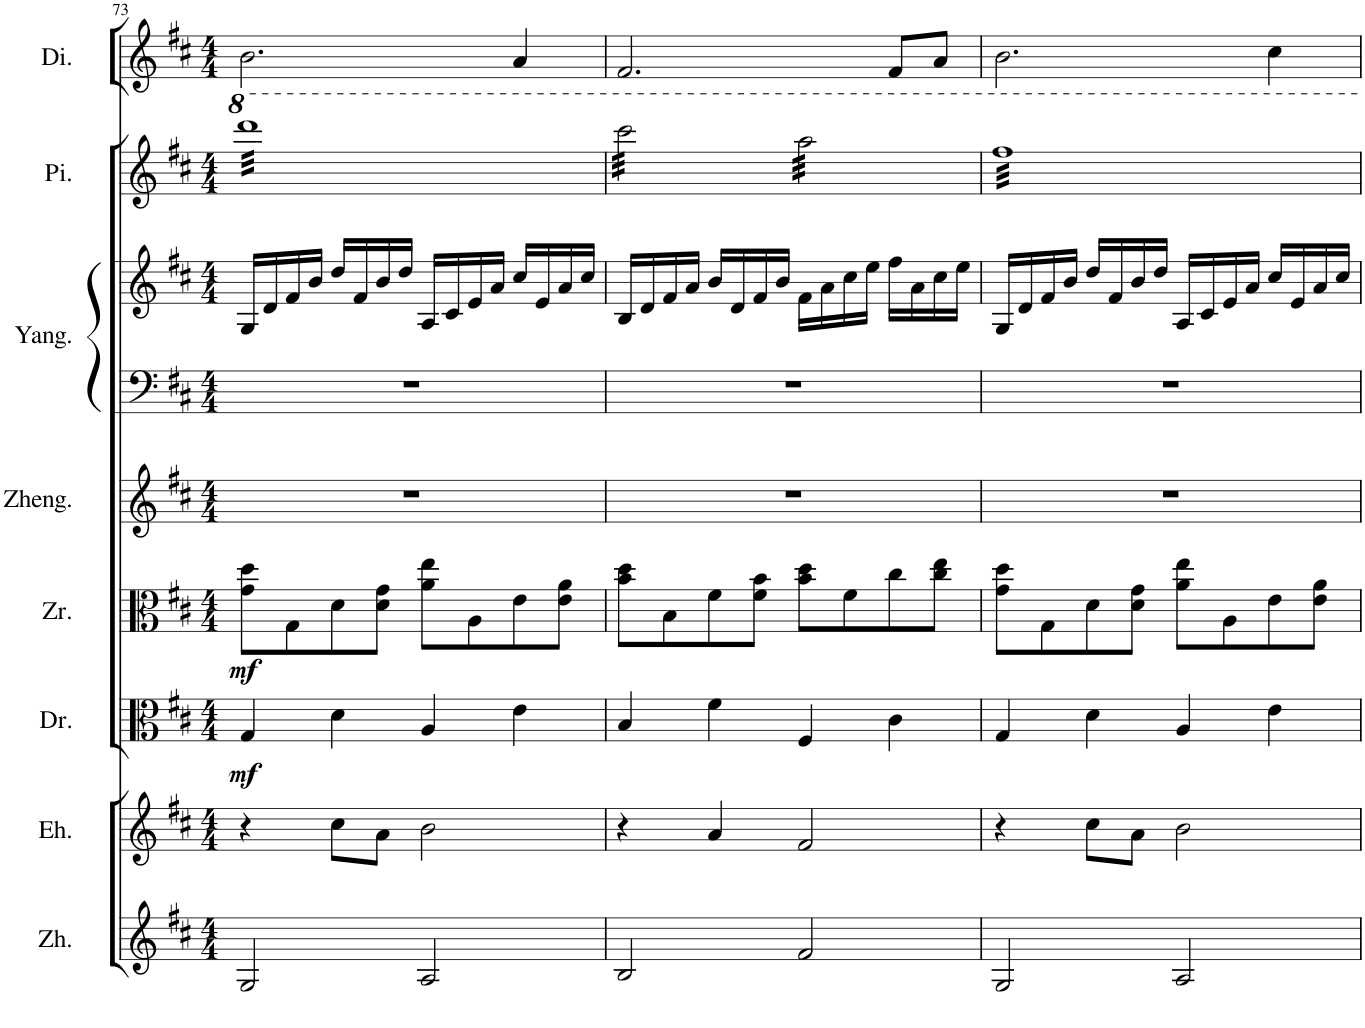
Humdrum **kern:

**kern	**kern	**kern	**dynam	**kern	**dynam	**kern	**kern	**kern	**kern	**kern
*part8	*part7	*part6	*part6	*part5	*part5	*part4	*part3	*part3	*part2	*part1
*staff9	*staff8	*staff7	*staff7	*staff6	*staff6	*staff5	*staff4	*staff3	*staff2	*staff1
*I"中胡	*I"二胡	*I"大阮	*	*I"中阮	*	*I"古筝	*I"扬琴	*	*I"琵琶	*I"笛箫
!!LO:PB:g=z
*clefG2	*clefG2	*clefC3	*	*clefC3	*	*clefG2	*clefF4	*clefG2	*clefG2	*clefG2
*	*	*Trd7c12	*	*	*	*	*	*	*	*Trd-7c-12
*k[f#c#]	*k[f#c#]	*k[f#c#]	*	*k[f#c#]	*	*k[f#c#]	*k[f#c#]	*k[f#c#]	*k[f#c#]	*k[f#c#]
*M4/4	*M4/4	*M4/4	*	*M4/4	*	*M4/4	*M4/4	*M4/4	*M4/4	*M4/4
=73	=73	=73	=73	=73	=73	=73	=73	=73	=73	=73
!	!	!	!LO:DY:b	!	!LO:DY:b	!	!	!	!	!
*	*	*	*	*	*	*	*	*	*tremolo	*
2G/	4r	4G/	mf	8g\ 8dd\L	mf	1r	1r	16G/LL	32ddddLLL	2.b\
.	.	.	.	.	.	.	.	.	32dddd	.
.	.	.	.	.	.	.	.	16d/	32dddd	.
.	.	.	.	.	.	.	.	.	32dddd	.
.	.	.	.	8G\	.	.	.	16f#/	32dddd	.
.	.	.	.	.	.	.	.	.	32dddd	.
.	.	.	.	.	.	.	.	16b/JJ	32dddd	.
.	.	.	.	.	.	.	.	.	32dddd	.
.	8cc#\L	4d\	.	8d\	.	.	.	16dd/LL	32dddd	.
.	.	.	.	.	.	.	.	.	32dddd	.
.	.	.	.	.	.	.	.	16f#/	32dddd	.
.	.	.	.	.	.	.	.	.	32dddd	.
.	8a\J	.	.	8d\ 8g\J	.	.	.	16b/	32dddd	.
.	.	.	.	.	.	.	.	.	32dddd	.
.	.	.	.	.	.	.	.	16dd/JJ	32dddd	.
.	.	.	.	.	.	.	.	.	32dddd	.
2A/	2b\	4A/	.	8a\ 8ee\L	.	.	.	16A/LL	32dddd	.
.	.	.	.	.	.	.	.	.	32dddd	.
.	.	.	.	.	.	.	.	16c#/	32dddd	.
.	.	.	.	.	.	.	.	.	32dddd	.
.	.	.	.	8A\	.	.	.	16e/	32dddd	.
.	.	.	.	.	.	.	.	.	32dddd	.
.	.	.	.	.	.	.	.	16a/JJ	32dddd	.
.	.	.	.	.	.	.	.	.	32dddd	.
.	.	4e\	.	8e\	.	.	.	16cc#/LL	32dddd	4a/
.	.	.	.	.	.	.	.	.	32dddd	.
.	.	.	.	.	.	.	.	16e/	32dddd	.
.	.	.	.	.	.	.	.	.	32dddd	.
.	.	.	.	8e\ 8a\J	.	.	.	16a/	32dddd	.
.	.	.	.	.	.	.	.	.	32dddd	.
.	.	.	.	.	.	.	.	16cc#/JJ	32dddd	.
.	.	.	.	.	.	.	.	.	32ddddJJJ	.
=74	=74	=74	=74	=74	=74	=74	=74	=74	=74	=74
2B/	4r	4B/	.	8b\ 8dd\L	.	1r	1r	16B/LL	32cccc#\LLL	2.f#/
.	.	.	.	.	.	.	.	.	32cccc#\	.
.	.	.	.	.	.	.	.	16d/	32cccc#\	.
.	.	.	.	.	.	.	.	.	32cccc#\	.
.	.	.	.	8B\	.	.	.	16f#/	32cccc#\	.
.	.	.	.	.	.	.	.	.	32cccc#\	.
.	.	.	.	.	.	.	.	16a/JJ	32cccc#\	.
.	.	.	.	.	.	.	.	.	32cccc#\	.
.	4a/	4f#\	.	8f#\	.	.	.	16b/LL	32cccc#\	.
.	.	.	.	.	.	.	.	.	32cccc#\	.
.	.	.	.	.	.	.	.	16d/	32cccc#\	.
.	.	.	.	.	.	.	.	.	32cccc#\	.
.	.	.	.	8f#\ 8b\J	.	.	.	16f#/	32cccc#\	.
.	.	.	.	.	.	.	.	.	32cccc#\	.
.	.	.	.	.	.	.	.	16b/JJ	32cccc#\	.
.	.	.	.	.	.	.	.	.	32cccc#\JJJ	.
2f#/	2f#/	4F#/	.	8b\ 8dd\L	.	.	.	16f#\LL	32aaa\LLL	.
.	.	.	.	.	.	.	.	.	32aaa\	.
.	.	.	.	.	.	.	.	16a\	32aaa\	.
.	.	.	.	.	.	.	.	.	32aaa\	.
.	.	.	.	8f#\	.	.	.	16cc#\	32aaa\	.
.	.	.	.	.	.	.	.	.	32aaa\	.
.	.	.	.	.	.	.	.	16ee\JJ	32aaa\	.
.	.	.	.	.	.	.	.	.	32aaa\	.
.	.	4c#\	.	8cc#\	.	.	.	16ff#\LL	32aaa\	8f#/L
.	.	.	.	.	.	.	.	.	32aaa\	.
.	.	.	.	.	.	.	.	16a\	32aaa\	.
.	.	.	.	.	.	.	.	.	32aaa\	.
.	.	.	.	8cc#\ 8ee\J	.	.	.	16cc#\	32aaa\	8a/J
.	.	.	.	.	.	.	.	.	32aaa\	.
.	.	.	.	.	.	.	.	16ee\JJ	32aaa\	.
.	.	.	.	.	.	.	.	.	32aaa\JJJ	.
=75	=75	=75	=75	=75	=75	=75	=75	=75	=75	=75
2G/	4r	4G/	.	8g\ 8dd\L	.	1r	1r	16G/LL	32fff#LLL	2.b\
.	.	.	.	.	.	.	.	.	32fff#	.
.	.	.	.	.	.	.	.	16d/	32fff#	.
.	.	.	.	.	.	.	.	.	32fff#	.
.	.	.	.	8G\	.	.	.	16f#/	32fff#	.
.	.	.	.	.	.	.	.	.	32fff#	.
.	.	.	.	.	.	.	.	16b/JJ	32fff#	.
.	.	.	.	.	.	.	.	.	32fff#	.
.	8cc#\L	4d\	.	8d\	.	.	.	16dd/LL	32fff#	.
.	.	.	.	.	.	.	.	.	32fff#	.
.	.	.	.	.	.	.	.	16f#/	32fff#	.
.	.	.	.	.	.	.	.	.	32fff#	.
.	8a\J	.	.	8d\ 8g\J	.	.	.	16b/	32fff#	.
.	.	.	.	.	.	.	.	.	32fff#	.
.	.	.	.	.	.	.	.	16dd/JJ	32fff#	.
.	.	.	.	.	.	.	.	.	32fff#	.
2A/	2b\	4A/	.	8a\ 8ee\L	.	.	.	16A/LL	32fff#	.
.	.	.	.	.	.	.	.	.	32fff#	.
.	.	.	.	.	.	.	.	16c#/	32fff#	.
.	.	.	.	.	.	.	.	.	32fff#	.
.	.	.	.	8A\	.	.	.	16e/	32fff#	.
.	.	.	.	.	.	.	.	.	32fff#	.
.	.	.	.	.	.	.	.	16a/JJ	32fff#	.
.	.	.	.	.	.	.	.	.	32fff#	.
.	.	4e\	.	8e\	.	.	.	16cc#/LL	32fff#	4cc#\
.	.	.	.	.	.	.	.	.	32fff#	.
.	.	.	.	.	.	.	.	16e/	32fff#	.
.	.	.	.	.	.	.	.	.	32fff#	.
.	.	.	.	8e\ 8a\J	.	.	.	16a/	32fff#	.
.	.	.	.	.	.	.	.	.	32fff#	.
.	.	.	.	.	.	.	.	16cc#/JJ	32fff#	.
.	.	.	.	.	.	.	.	.	32fff#JJJ	.
*	*	*	*	*	*	*	*	*	*Xtremolo	*
=	=	=	=	=	=	=	=	=	=	=
*-	*-	*-	*-	*-	*-	*-	*-	*-	*-	*-
